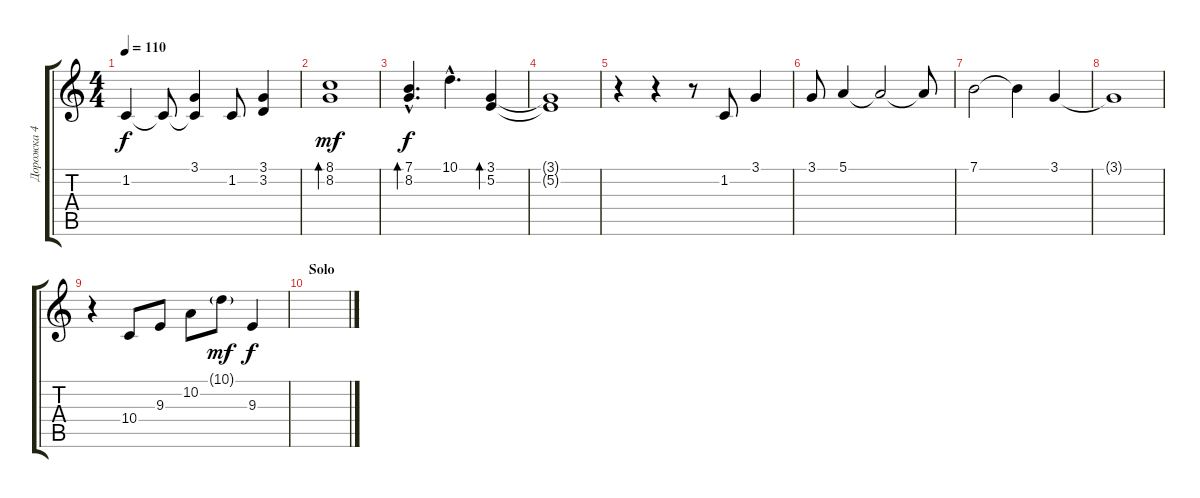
\track ("Дорожка 4" "Дорожка 4") {instrument electricpiano1}
\staff {score tabs}
\tuning (E4 B3 G3 D3 A2 E2) {hide}
\ts (4 4)
\tempo 110
\clef g2
\ks c
1.2{t}.4{dy f} 1.2{t}.8 (3.1{t} 1.2{t}).4 1.2.8 (3.1 3.2).4 |
(8.1 8.2).1{bd 240 dy mf} |
(7.1{hac} 8.2{hac}).4{d bd 240 dy f} 10.1{hac}.4{d} (3.1 5.2).4{bd 240} |
(3.1{t} 5.2{t}).1 |
r.4 r.4 r.8 1.2.8 3.1.4 |
3.1.8 5.1.4 5.1{t}.2 5.1{t}.8 |
7.1.2 7.1{t}.4 3.1.4 |
3.1{t}.1 |
r.4 10.4.8 9.3.8 10.2.8 10.1{g}.8{dy mf} 9.3.4{dy f} |
\section ("" "Solo")
